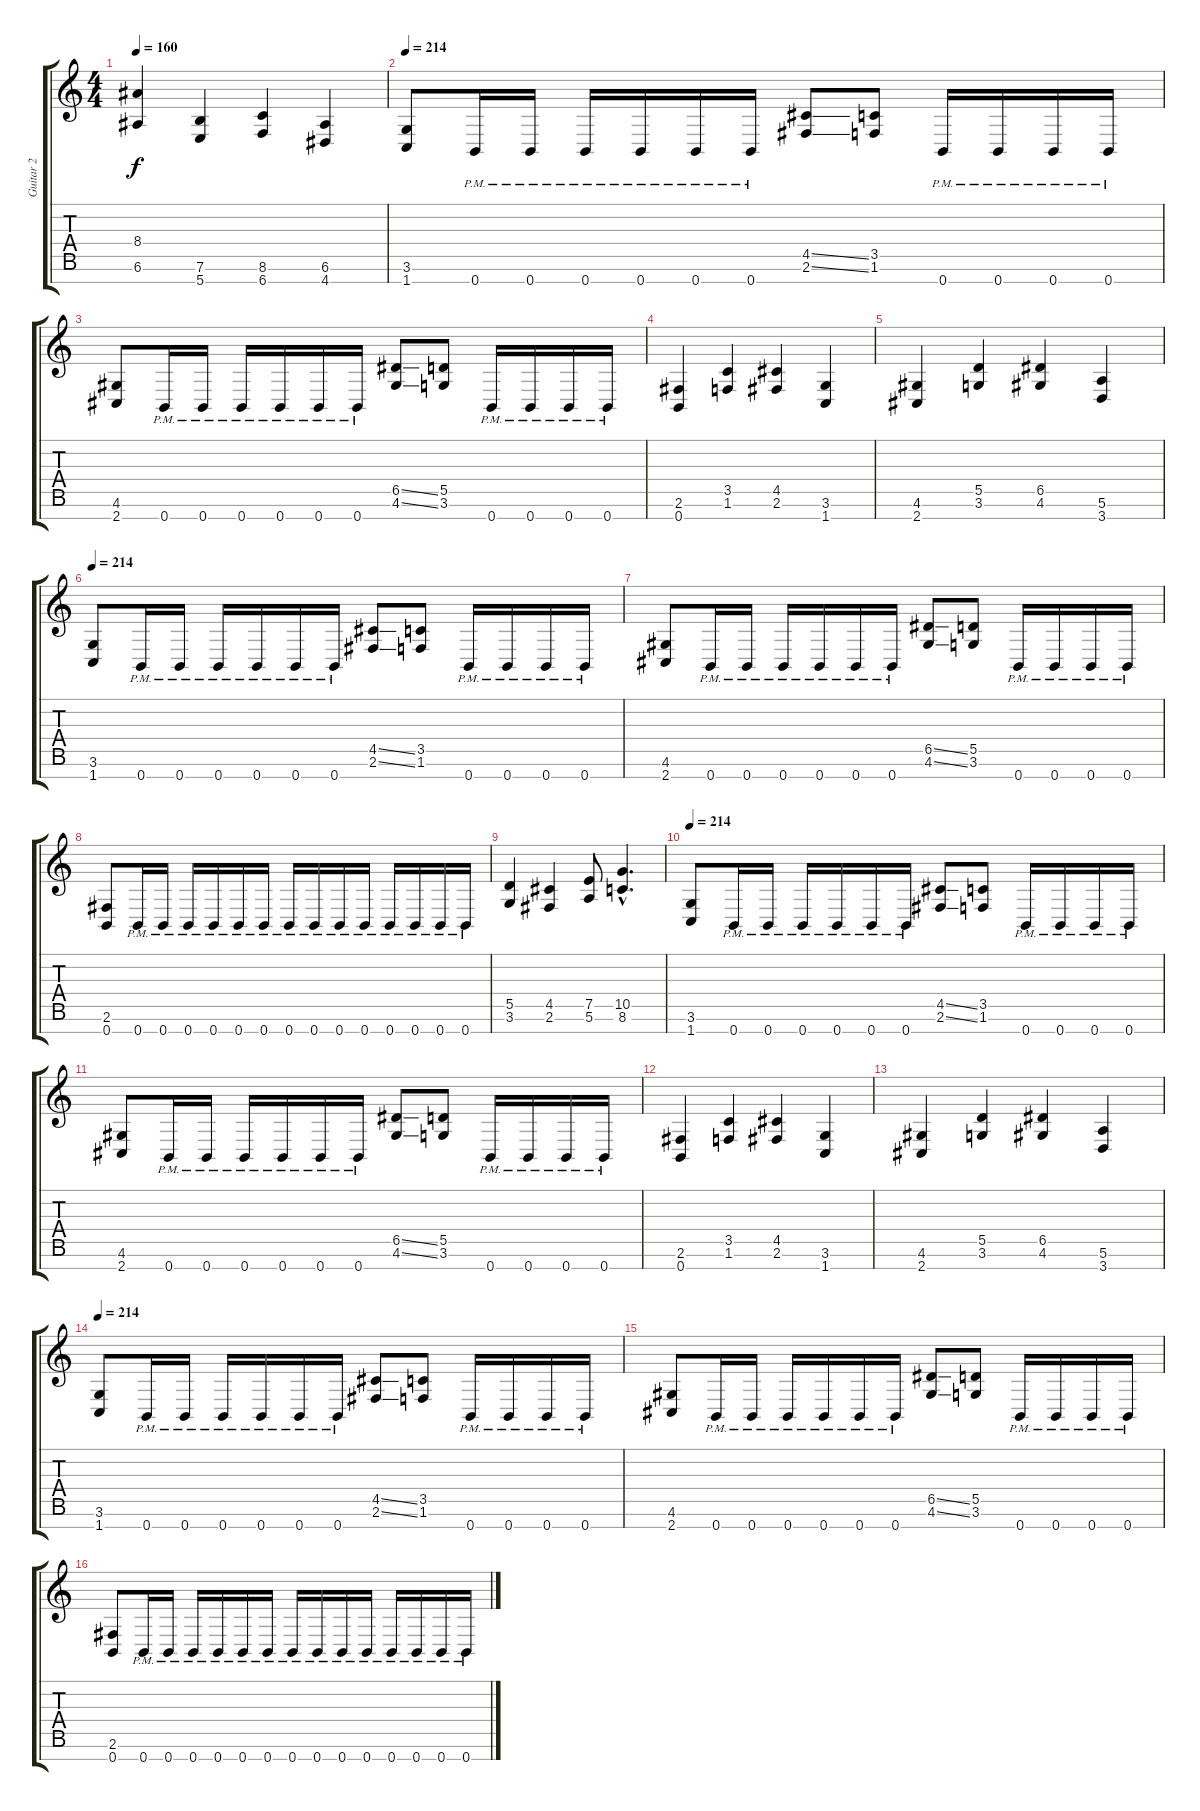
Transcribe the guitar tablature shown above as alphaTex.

\track ("Guitar 2            " "Guitar 2  ") {instrument distortionguitar}
\staff {score tabs}
\tuning (E4 B3 G3 D3 A2 E2 B1) {hide}
\ts (4 4)
\tempo 160
\clef g2
\ks c
(8.4{t} 6.6{t}).4{dy f} (7.6 5.7).4 (8.6 6.7).4 (6.6 4.7).4 |
\tempo 214
(3.6 1.7).8 0.7{pm}.16 0.7{pm}.16 0.7{pm}.16 0.7{pm}.16 0.7{pm}.16 0.7{pm}.16 (4.5{ss} 2.6{ss}).8 (3.5 1.6).8 0.7{pm}.16 0.7{pm}.16 0.7{pm}.16 0.7{pm}.16 |
(4.6 2.7).8 0.7{pm}.16 0.7{pm}.16 0.7{pm}.16 0.7{pm}.16 0.7{pm}.16 0.7{pm}.16 (6.5{ss} 4.6{ss}).8 (5.5 3.6).8 0.7{pm}.16 0.7{pm}.16 0.7{pm}.16 0.7{pm}.16 |
(2.6 0.7).4 (3.5 1.6).4 (4.5 2.6).4 (3.6 1.7).4 |
(4.6 2.7).4 (5.5 3.6).4 (6.5 4.6).4 (5.6 3.7).4 |
\tempo 214
(3.6 1.7).8 0.7{pm}.16 0.7{pm}.16 0.7{pm}.16 0.7{pm}.16 0.7{pm}.16 0.7{pm}.16 (4.5{ss} 2.6{ss}).8 (3.5 1.6).8 0.7{pm}.16 0.7{pm}.16 0.7{pm}.16 0.7{pm}.16 |
(4.6 2.7).8 0.7{pm}.16 0.7{pm}.16 0.7{pm}.16 0.7{pm}.16 0.7{pm}.16 0.7{pm}.16 (6.5{ss} 4.6{ss}).8 (5.5 3.6).8 0.7{pm}.16 0.7{pm}.16 0.7{pm}.16 0.7{pm}.16 |
(2.6 0.7).8 0.7{pm}.16 0.7{pm}.16 0.7{pm}.16 0.7{pm}.16 0.7{pm}.16 0.7{pm}.16 0.7{pm}.16 0.7{pm}.16 0.7{pm}.16 0.7{pm}.16 0.7{pm}.16 0.7{pm}.16 0.7{pm}.16 0.7{pm}.16 |
(5.5 3.6).4 (4.5 2.6).4 (7.5 5.6).8 (10.5{hac} 8.6{hac}).4{d} |
\tempo 214
(3.6 1.7).8 0.7{pm}.16 0.7{pm}.16 0.7{pm}.16 0.7{pm}.16 0.7{pm}.16 0.7{pm}.16 (4.5{ss} 2.6{ss}).8 (3.5 1.6).8 0.7{pm}.16 0.7{pm}.16 0.7{pm}.16 0.7{pm}.16 |
(4.6 2.7).8 0.7{pm}.16 0.7{pm}.16 0.7{pm}.16 0.7{pm}.16 0.7{pm}.16 0.7{pm}.16 (6.5{ss} 4.6{ss}).8 (5.5 3.6).8 0.7{pm}.16 0.7{pm}.16 0.7{pm}.16 0.7{pm}.16 |
(2.6 0.7).4 (3.5 1.6).4 (4.5 2.6).4 (3.6 1.7).4 |
(4.6 2.7).4 (5.5 3.6).4 (6.5 4.6).4 (5.6 3.7).4 |
\tempo 214
(3.6 1.7).8 0.7{pm}.16 0.7{pm}.16 0.7{pm}.16 0.7{pm}.16 0.7{pm}.16 0.7{pm}.16 (4.5{ss} 2.6{ss}).8 (3.5 1.6).8 0.7{pm}.16 0.7{pm}.16 0.7{pm}.16 0.7{pm}.16 |
(4.6 2.7).8 0.7{pm}.16 0.7{pm}.16 0.7{pm}.16 0.7{pm}.16 0.7{pm}.16 0.7{pm}.16 (6.5{ss} 4.6{ss}).8 (5.5 3.6).8 0.7{pm}.16 0.7{pm}.16 0.7{pm}.16 0.7{pm}.16 |
(2.6 0.7).8 0.7{pm}.16 0.7{pm}.16 0.7{pm}.16 0.7{pm}.16 0.7{pm}.16 0.7{pm}.16 0.7{pm}.16 0.7{pm}.16 0.7{pm}.16 0.7{pm}.16 0.7{pm}.16 0.7{pm}.16 0.7{pm}.16 0.7{pm}.16
